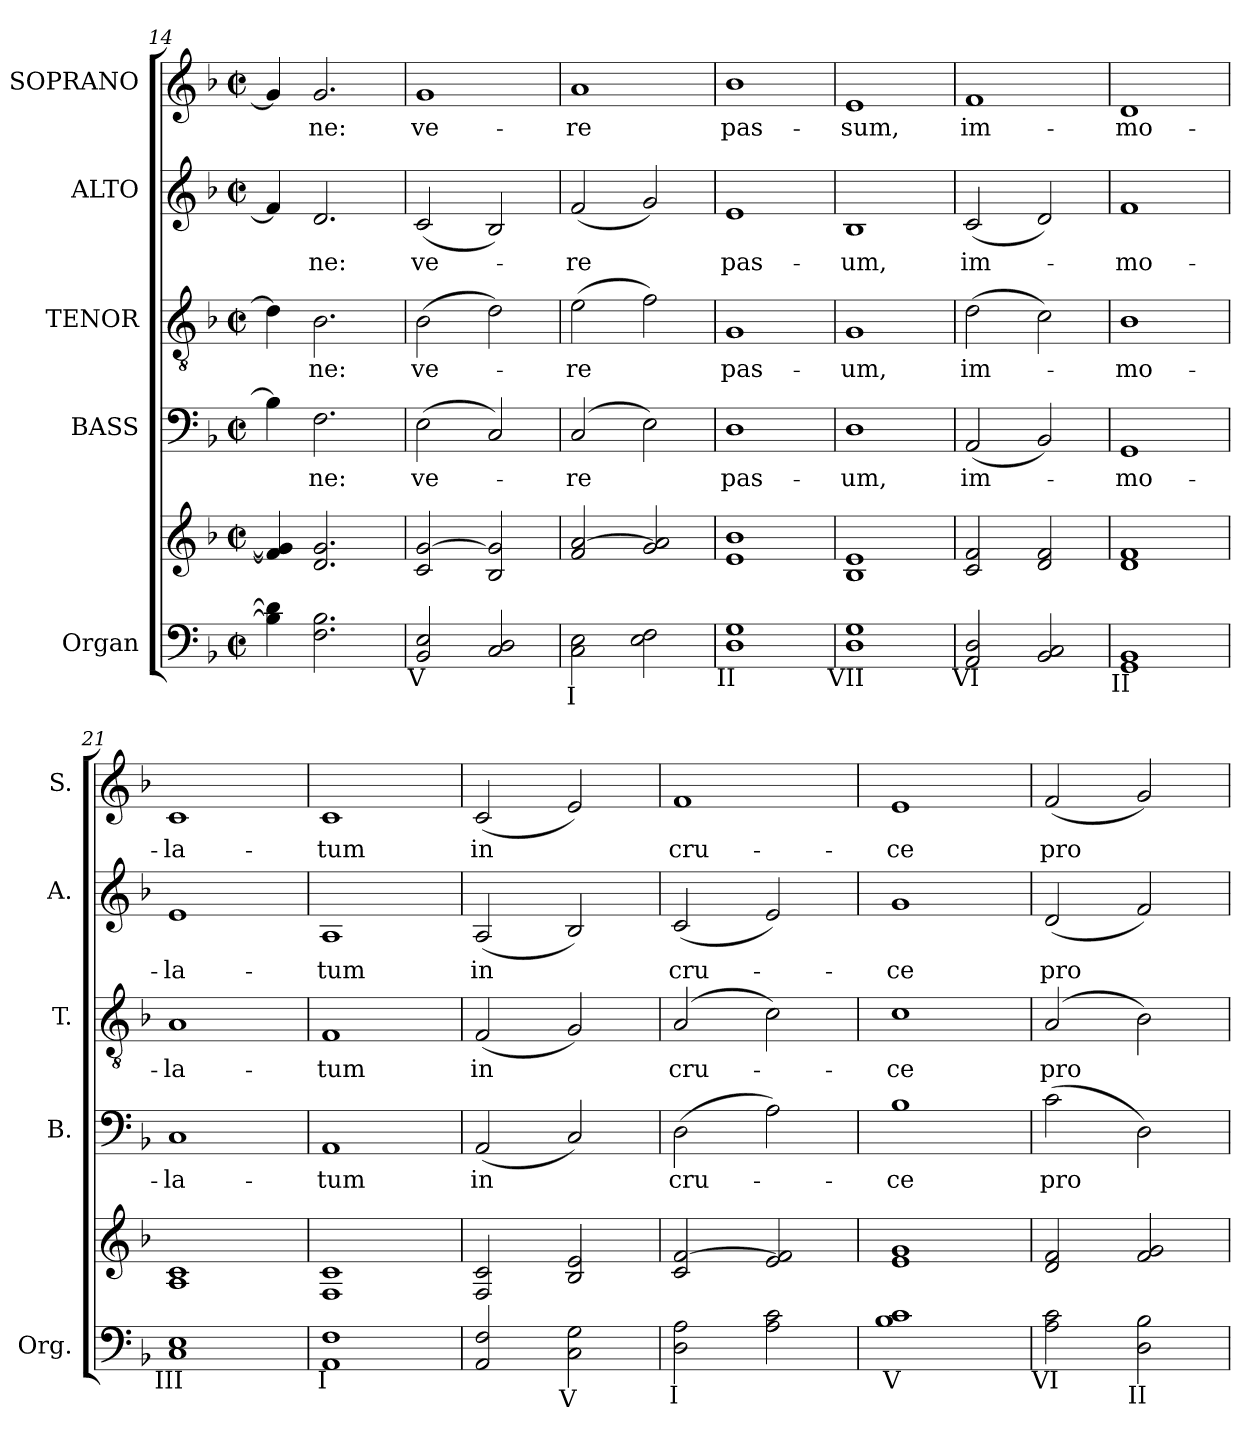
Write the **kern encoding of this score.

**kern	**kern	**kern	**text	**kern	**text	**kern	**text	**kern	**text
*part5	*part5	*part4	*part4	*part3	*part3	*part2	*part2	*part1	*part1
*staff6	*staff5	*staff4	*staff4	*staff3	*staff3	*staff2	*staff2	*staff1	*staff1
*I"Organ	*	*I"BASS	*	*I"TENOR	*	*I"ALTO	*	*I"SOPRANO	*
*I'Org.	*	*I'B.	*	*I'T.	*	*I'A.	*	*I'S.	*
*clefF4	*clefG2	*clefF4	*	*clefGv2	*	*clefG2	*	*clefG2	*
*	*	*	*	*ITrd7c12	*	*	*	*	*
*k[b-]	*k[b-]	*k[b-]	*	*k[b-]	*	*k[b-]	*	*k[b-]	*
*F:	*F:	*F:	*	*F:	*	*F:	*	*F:	*
*M2/2	*M2/2	*M2/2	*	*M2/2	*	*M2/2	*	*M2/2	*
*met(c|)	*met(c|)	*met(c|)	*	*met(c|)	*	*met(c|)	*	*met(c|)	*
=14	=14	=14	=14	=14	=14	=14	=14	=14	=14
4B-i\] 4di]	4fi/] 4gi]	4B-i\]	.	4Di\]	.	4fi/]	.	4gi/]	.
!	!	!	!LO:LY:b:color=#000000	!	!	!	!	!	!
!	!	!	!	!	!LO:LY:b:color=#000000	!	!	!	!
!	!	!	!	!	!	!	!LO:LY:b:color=#000000	!	!
!	!	!	!	!	!	!	!	!	!LO:LY:b:color=#000000
2.Fi\ 2.B-i	2.di/ 2.gi	2.Fi\	-ne:	2.BB-i\	-ne:	2.di/	-ne:	2.gi/	-ne:
=15	=15	=15	=15	=15	=15	=15	=15	=15	=15
!	!	!	!LO:LY:b:color=#000000	!	!	!	!	!	!
!	!	!	!	!	!LO:LY:b:color=#000000	!	!	!	!
!	!	!	!	!	!	!	!LO:LY:b:color=#000000	!	!
!LO:TX:b:cj:t=V	!	!	!	!	!	!	!	!	!
!	!	!	!	!	!	!	!	!	!LO:LY:b:color=#000000
2BB-i/ 2Ei	2ci/ [2gi	(2Ei\	ve-	(2BB-i\	ve-	(2ci/	ve-	1gi	ve-
2Ci/ 2Di	2B-i/ 2gi]	2Ci/)	.	2Di\)	.	2B-i/)	.	.	.
!!LO:PB:g=z
=16	=16	=16	=16	=16	=16	=16	=16	=16	=16
!	!	!	!LO:LY:b:color=#000000	!	!	!	!	!	!
!	!	!	!	!	!LO:LY:b:color=#000000	!	!	!	!
!	!	!	!	!	!	!	!LO:LY:b:color=#000000	!	!
!LO:TX:b:cj:t=I	!	!	!	!	!	!	!	!	!
!	!	!	!	!	!	!	!	!	!LO:LY:b:color=#000000
2Ci\ 2Ei	2fi/ [2ai	(2Ci/	-re	(2Ei\	-re	(2fi/	-re	1ai	-re
2Ei\ 2Fi	2gi/ 2ai]	2Ei\)	.	2Fi\)	.	2gi/)	.	.	.
=17	=17	=17	=17	=17	=17	=17	=17	=17	=17
!	!	!	!LO:LY:b:color=#000000	!	!	!	!	!	!
!	!	!	!	!	!LO:LY:b:color=#000000	!	!	!	!
!	!	!	!	!	!	!	!LO:LY:b:color=#000000	!	!
!LO:TX:b:cj:t=II	!	!	!	!	!	!	!	!	!
!	!	!	!	!	!	!	!	!	!LO:LY:b:color=#000000
1Di 1Gi	1ei 1b-i	1Di	pas-	1GGi	pas-	1ei	pas-	1b-i	pas-
=18	=18	=18	=18	=18	=18	=18	=18	=18	=18
!	!	!	!LO:LY:b:color=#000000	!	!	!	!	!	!
!	!	!	!	!	!LO:LY:b:color=#000000	!	!	!	!
!	!	!	!	!	!	!	!LO:LY:b:color=#000000	!	!
!LO:TX:b:cj:t=VII	!	!	!	!	!	!	!	!	!
!	!	!	!	!	!	!	!	!	!LO:LY:b:color=#000000
1Di 1Gi	1B-i 1ei	1Di	-um,	1GGi	-um,	1B-i	-um,	1ei	-sum,
=19	=19	=19	=19	=19	=19	=19	=19	=19	=19
!	!	!	!LO:LY:b:color=#000000	!	!	!	!	!	!
!	!	!	!	!	!LO:LY:b:color=#000000	!	!	!	!
!	!	!	!	!	!	!	!LO:LY:b:color=#000000	!	!
!LO:TX:b:cj:t=VI	!	!	!	!	!	!	!	!	!
!	!	!	!	!	!	!	!	!	!LO:LY:b:color=#000000
2AAi/ 2Di	2ci/ 2fi	(2AAi/	im-	(2Di\	im-	(2ci/	im-	1fi	im-
2BB-i/ 2Ci	2di/ 2fi	2BB-i/)	.	2Ci\)	.	2di/)	.	.	.
=20	=20	=20	=20	=20	=20	=20	=20	=20	=20
!	!	!	!LO:LY:b:color=#000000	!	!	!	!	!	!
!	!	!	!	!	!LO:LY:b:color=#000000	!	!	!	!
!	!	!	!	!	!	!	!LO:LY:b:color=#000000	!	!
!LO:TX:b:cj:t=II	!	!	!	!	!	!	!	!	!
!	!	!	!	!	!	!	!	!	!LO:LY:b:color=#000000
1GGi 1BB-i	1di 1fi	1GGi	-mo-	1BB-i	-mo-	1fi	-mo-	1di	-mo-
!!LO:LB:g=z
=21	=21	=21	=21	=21	=21	=21	=21	=21	=21
!	!	!	!LO:LY:b:color=#000000	!	!	!	!	!	!
!	!	!	!	!	!LO:LY:b:color=#000000	!	!	!	!
!	!	!	!	!	!	!	!LO:LY:b:color=#000000	!	!
!LO:TX:b:cj:t=III	!	!	!	!	!	!	!	!	!
!	!	!	!	!	!	!	!	!	!LO:LY:b:color=#000000
1Ci 1Ei	1Ai 1ci	1Ci	-la-	1AAi	-la-	1ei	-la-	1ci	-la-
=22	=22	=22	=22	=22	=22	=22	=22	=22	=22
!	!	!	!LO:LY:b:color=#000000	!	!	!	!	!	!
!	!	!	!	!	!LO:LY:b:color=#000000	!	!	!	!
!	!	!	!	!	!	!	!LO:LY:b:color=#000000	!	!
!LO:TX:b:cj:t=I	!	!	!	!	!	!	!	!	!
!	!	!	!	!	!	!	!	!	!LO:LY:b:color=#000000
1AAi 1Fi	1Fi 1ci	1AAi	-tum	1FFi	-tum	1Ai	-tum	1ci	-tum
=23	=23	=23	=23	=23	=23	=23	=23	=23	=23
!	!	!	!LO:LY:b:color=#000000	!	!	!	!	!	!
!	!	!	!	!	!LO:LY:b:color=#000000	!	!	!	!
!	!	!	!	!	!	!	!LO:LY:b:color=#000000	!	!
!	!	!	!	!	!	!	!	!	!LO:LY:b:color=#000000
2AAi/ 2Fi	2Fi/ 2ci	(2AAi/	in	(2FFi/	in	(2Ai/	in	(2ci/	in
!LO:TX:b:cj:t=V	!	!	!	!	!	!	!	!	!
2Ci\ 2Gi	2B-i/ 2ei	2Ci/)	.	2GGi/)	.	2B-i/)	.	2ei/)	.
=24	=24	=24	=24	=24	=24	=24	=24	=24	=24
!	!	!	!LO:LY:b:color=#000000	!	!	!	!	!	!
!	!	!	!	!	!LO:LY:b:color=#000000	!	!	!	!
!	!	!	!	!	!	!	!LO:LY:b:color=#000000	!	!
!LO:TX:b:cj:t=I	!	!	!	!	!	!	!	!	!
!	!	!	!	!	!	!	!	!	!LO:LY:b:color=#000000
2Di\ 2Ai	2ci/ [2fi	(2Di\	cru-	(2AAi/	cru-	(2ci/	cru-	1fi	cru-
2Ai\ 2ci	2ei/ 2fi]	2Ai\)	.	2Ci\)	.	2ei/)	.	.	.
=25	=25	=25	=25	=25	=25	=25	=25	=25	=25
!	!	!	!LO:LY:b:color=#000000	!	!	!	!	!	!
!	!	!	!	!	!LO:LY:b:color=#000000	!	!	!	!
!	!	!	!	!	!	!	!LO:LY:b:color=#000000	!	!
!LO:TX:b:cj:t=V	!	!	!	!	!	!	!	!	!
!	!	!	!	!	!	!	!	!	!LO:LY:b:color=#000000
1B-i 1ci	1ei 1gi	1B-i	-ce	1Ci	-ce	1gi	-ce	1ei	-ce
!!LO:PB:g=z
=26	=26	=26	=26	=26	=26	=26	=26	=26	=26
!	!	!	!LO:LY:b:color=#000000	!	!	!	!	!	!
!	!	!	!	!	!LO:LY:b:color=#000000	!	!	!	!
!	!	!	!	!	!	!	!LO:LY:b:color=#000000	!	!
!LO:TX:b:cj:t=VI	!	!	!	!	!	!	!	!	!
!	!	!	!	!	!	!	!	!	!LO:LY:b:color=#000000
2Ai\ 2ci	2di/ 2fi	(2ci\	pro	(2AAi/	pro	(2di/	pro	(2fi/	pro
!LO:TX:b:cj:t=II	!	!	!	!	!	!	!	!	!
2Di\ 2B-i	2fi/ 2gi	2Di\)	.	2BB-i\)	.	2fi/)	.	2gi/)	.
=	=	=	=	=	=	=	=	=	=
*-	*-	*-	*-	*-	*-	*-	*-	*-	*-
